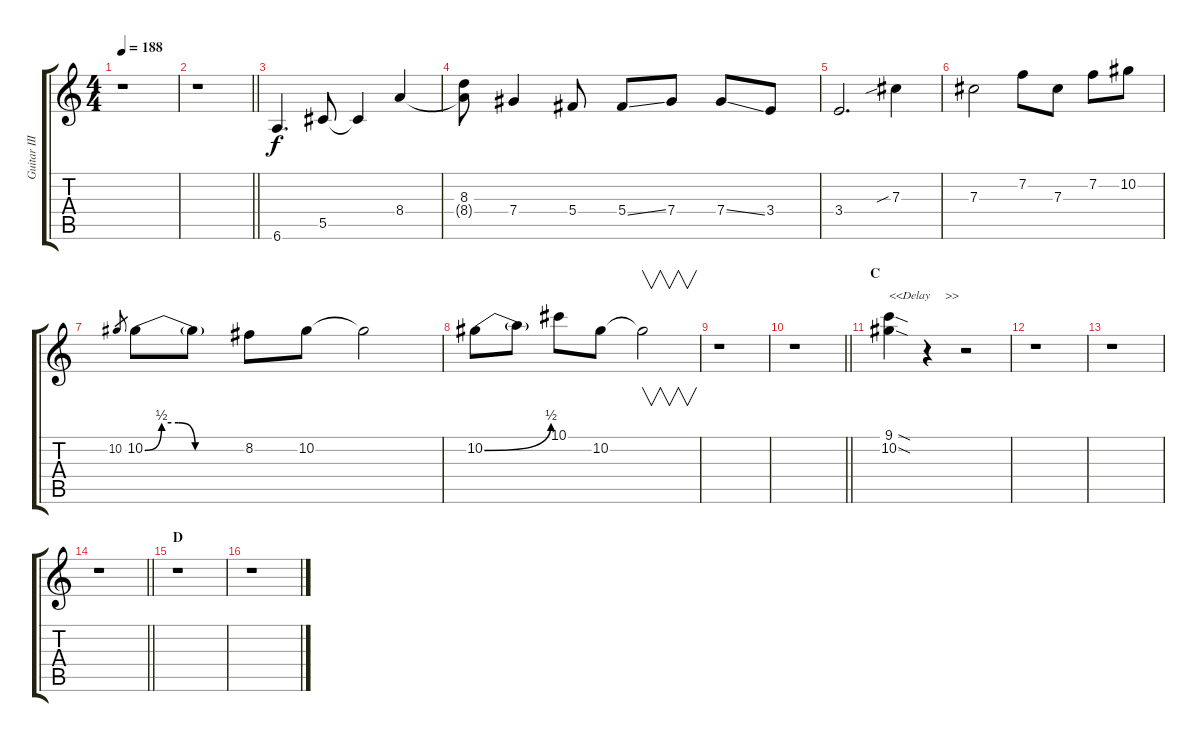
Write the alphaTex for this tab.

\track ("Guitar III (Sakito)" "Guitar III") {instrument overdrivenguitar}
\staff {score tabs}
\tuning (Eb4 Bb3 Gb3 Db3 Ab2 Eb2) {hide}
\ts (4 4)
\tempo 188
\clef g2
\ks c
r.1{dy f} |
\barLineRight lightlight
r.1 |
6.6.4{d volume 13 balance 2} 5.5.8 5.5{t}.4 8.4.4 |
(8.3 8.4{t}).8 7.4.4 5.4.8 5.4{ss}.8 7.4.8 7.4{ss}.8 3.4.8 |
3.4.2{d} 7.3{sib}.4 |
7.3.2 7.2.8 7.3.8 7.2.8 10.2.8 |
10.2.8{gr} 10.2{be (custom 0 0 10 2 20 2 30 0 60 0)}.8 10.2{t}.8 8.2.8 10.2.8 10.2{t}.2 |
10.2{be (bend 0 0 60 2)}.8 10.2{t}.8 10.1.8 10.2.8 10.2{t}.2{v} |
r.1 |
\barLineRight lightlight
r.1 |
\section ("" "C")
(9.1{sod} 10.2{sod}).4{txt "<<Delay     >>" volume 13 balance 8} r.4 r.2 |
r.1 |
r.1 |
\barLineRight lightlight
r.1 |
\section ("" "D")
r.1 |
r.1
